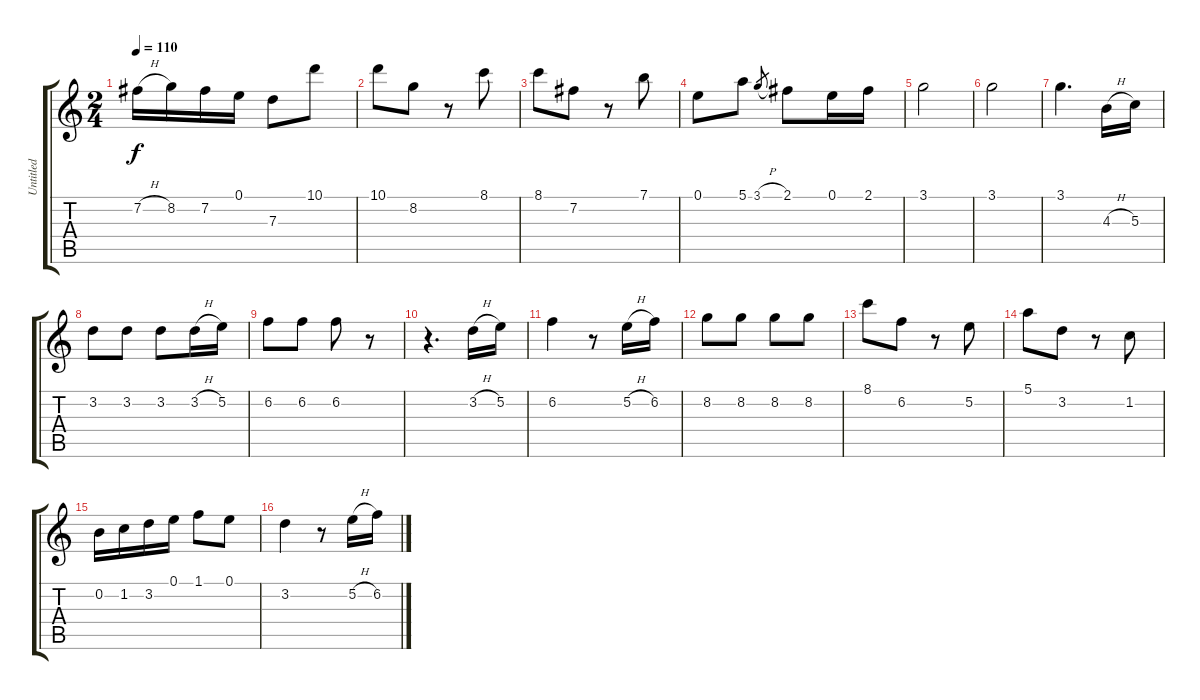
\track ("Untitled" "Untitled") {instrument acousticguitarnylon}
\staff {score tabs}
\tuning (E4 B3 G3 D3 A2 E2) {hide}
\ts (2 4)
\tempo 110
\clef g2
\ks c
7.2{h}.16{dy f} 8.2.16 7.2.16 0.1.16 7.3.8 10.1.8 |
10.1.8 8.2.8 r.8 8.1.8 |
8.1.8 7.2.8 r.8 7.1.8 |
0.1.8 5.1.8 3.1{h}.8{gr} 2.1.8 0.1.16 2.1.16 |
3.1.2 |
3.1.2 |
3.1.4{d} 4.3{h}.16 5.3.16 |
3.2.8 3.2.8 3.2.8 3.2{h}.16 5.2.16 |
6.2.8 6.2.8 6.2.8 r.8 |
r.4{d} 3.2{h}.16 5.2.16 |
6.2.4 r.8 5.2{h}.16 6.2.16 |
8.2.8 8.2.8 8.2.8 8.2.8 |
8.1.8 6.2.8 r.8 5.2.8 |
5.1.8 3.2.8 r.8 1.2.8 |
0.2.16 1.2.16 3.2.16 0.1.16 1.1.8 0.1.8 |
3.2.4 r.8 5.2{h}.16 6.2.16
